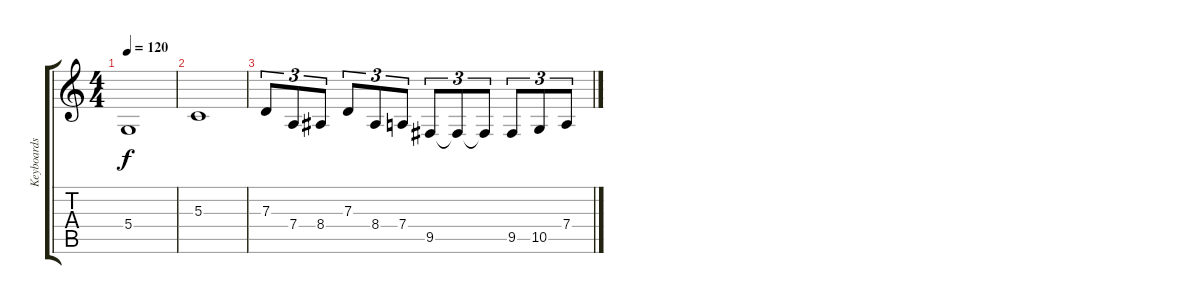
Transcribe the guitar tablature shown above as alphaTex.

\track ("Keyboards 1" "Keyboards ") {instrument synthstrings2}
\staff {score tabs}
\tuning (E4 B3 G3 D3 A2 E2) {hide}
\ts (4 4)
\tempo 120
\clef g2
\ks c
5.4{t}.1{dy f} |
5.3.1 |
7.3.8{tu (3 2)} 7.4.8{tu (3 2)} 8.4.8{tu (3 2)} 7.3.8{tu (3 2)} 8.4.8{tu (3 2)} 7.4.8{tu (3 2)} 9.5.8{tu (3 2)} 9.5{t}.8{tu (3 2)} 9.5{t}.8{tu (3 2)} 9.5.8{tu (3 2)} 10.5.8{tu (3 2)} 7.4.8{tu (3 2)}
